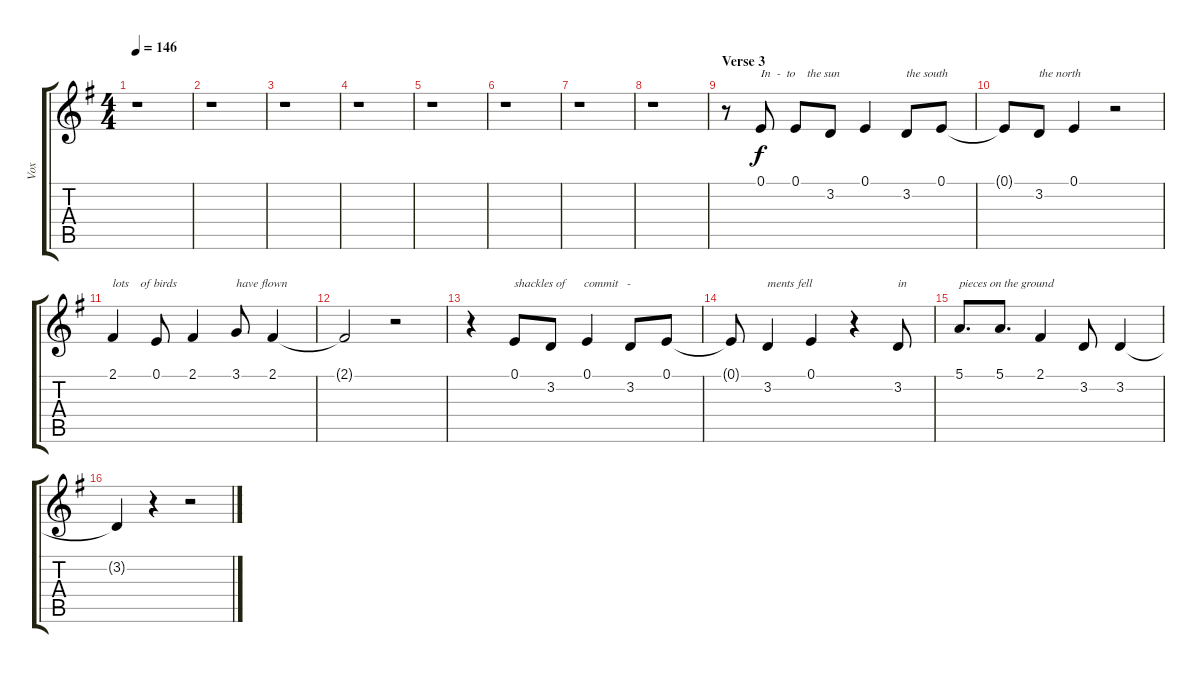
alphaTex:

\track ("Vox" "Vox") {instrument violin}
\staff {score tabs}
\tuning (E4 B3 G3 D3 A2 E2) {hide}
\ts (4 4)
\tempo 146
\clef g2
\ks g
r.1{dy f} |
r.1 |
r.1 |
r.1 |
r.1 |
r.1 |
r.1 |
r.1 |
\section ("" "Verse 3")
r.8 0.1.8{txt "In  -  to    the sun"} 0.1.8 3.2.8 0.1.4 3.2.8{txt "the south"} 0.1.8 |
0.1{t}.8 3.2.8{txt "the north"} 0.1.4 r.2 |
2.1.4{txt "lots    of birds"} 0.1.8 2.1.4 3.1.8{txt "have flown"} 2.1.4 |
2.1{t}.2 r.2 |
r.4 0.1.8{txt "shackles of      commit   -"} 3.2.8 0.1.4 3.2.8 0.1.8 |
0.1{t}.8 3.2.4{txt "ments fell"} 0.1.4 r.4 3.2.8{txt "in"} |
5.1.8{d txt "pieces on the ground"} 5.1.8{d} 2.1.4 3.2.8 3.2.4 |
3.2{t}.4 r.4 r.2
